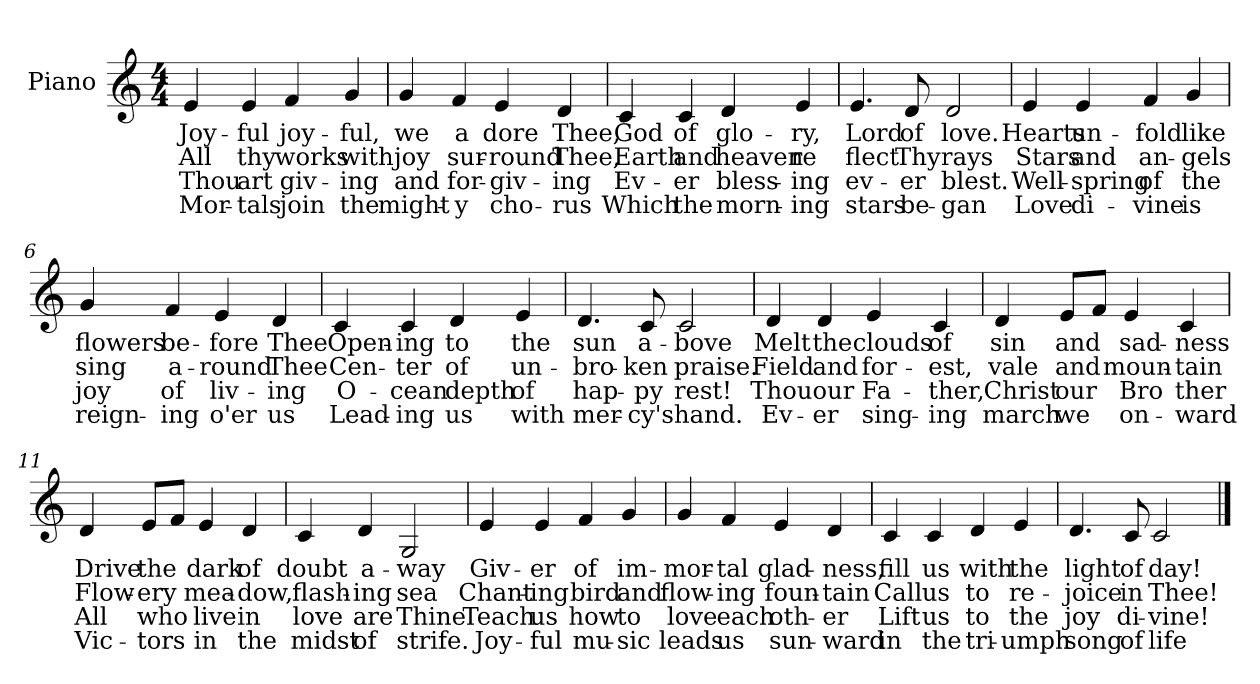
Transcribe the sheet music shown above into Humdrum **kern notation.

**kern	**text	**text	**text	**text
*part1	*part1	*part1	*part1	*part1
*staff1	*staff1	*staff1	*staff1	*staff1
*I"Piano	*	*	*	*
*k[]	*	*	*	*
*C:	*	*	*	*
*M4/4	*	*	*	*
=1	=1	=1	=1	=1
4e/	Joy-	All	Thou	Mor-
4e/	-ful	thy	art	-tals
4f/	joy-	works	giv-	join
4g/	-ful,	with	-ing	the
=2	=2	=2	=2	=2
4g/	we	joy	and	might-
4f/	a	sur-	for-	-y
4e/	dore	-round	-giv-	cho-
4d/	Thee,	Thee,	-ing	-rus
=3	=3	=3	=3	=3
4c/	God	Earth	Ev-	Which
4c/	of	and	-er	the
4d/	glo-	heaven	bless-	morn-
4e/	-ry,	re	-ing	-ing
=4	=4	=4	=4	=4
4.e/	Lord	flect	ev-	stars
8d/	of	Thy	-er	be-
2d/	love.	rays	blest.	-gan
!!LO:LB:g=z
=5	=5	=5	=5	=5
4e/	Hearts	Stars	Well-	Love
4e/	un-	and	-spring	di-
4f/	-fold	an-	of	-vine
4g/	like	-gels	the	is
=6	=6	=6	=6	=6
4g/	flowers	sing	joy	reign-
4f/	be-	a-	of	-ing
4e/	-fore	-round	liv-	o'er
4d/	Thee	Thee	-ing	us
=7	=7	=7	=7	=7
4c/	Open-	Cen-	O-	Lead-
4c/	-ing	-ter	-cean	-ing
4d/	to	of	depth	us
4e/	the	un-	of	with
=8	=8	=8	=8	=8
4.d/	sun	-bro-	hap-	mer-
8c/	a-	-ken	-py	-cy's
2c/	-bove	praise.	rest!	hand.
!!LO:LB:g=z
=9	=9	=9	=9	=9
4d/	Melt	Field	Thou	Ev-
4d/	the	and	our	-er
4e/	clouds	for-	Fa-	sing-
4c/	of	-est,	-ther,	-ing
=10	=10	=10	=10	=10
4d/	sin	vale	Christ	march
8e/L	and	and	our	we
8f/J	.	.	.	.
4e/	sad-	moun-	Bro	on-
4c/	-ness	-tain	ther	-ward
=11	=11	=11	=11	=11
4d/	Drive	Flow-	All	Vic-
8e/L	the	-ery	who	-tors
8f/J	.	.	.	.
4e/	dark	mea-	live	in
4d/	of	-dow,	in	the
=12	=12	=12	=12	=12
4c/	doubt	flash-	love	midst
4d/	a-	-ing	are	of
2G/	-way	sea	Thine	strife.
!!LO:LB:g=z
=13	=13	=13	=13	=13
4e/	Giv-	Chant-	Teach	Joy-
4e/	-er	-ing	us	-ful
4f/	of	bird	how	mu-
4g/	im-	and	to	-sic
=14	=14	=14	=14	=14
4g/	-mor-	flow-	love	leads
4f/	-tal	-ing	each	us
4e/	glad-	foun-	oth-	sun-
4d/	-ness,	-tain	-er	-ward
=15	=15	=15	=15	=15
4c/	fill	Call	Lift	in
4c/	us	us	us	the
4d/	with	to	to	tri-
4e/	the	re-	the	-umph
=16	=16	=16	=16	=16
4.d/	light	-joice	joy	song
8c/	of	in	di-	of
2c/	day!	Thee!	-vine!	life
==	==	==	==	==
*-	*-	*-	*-	*-
